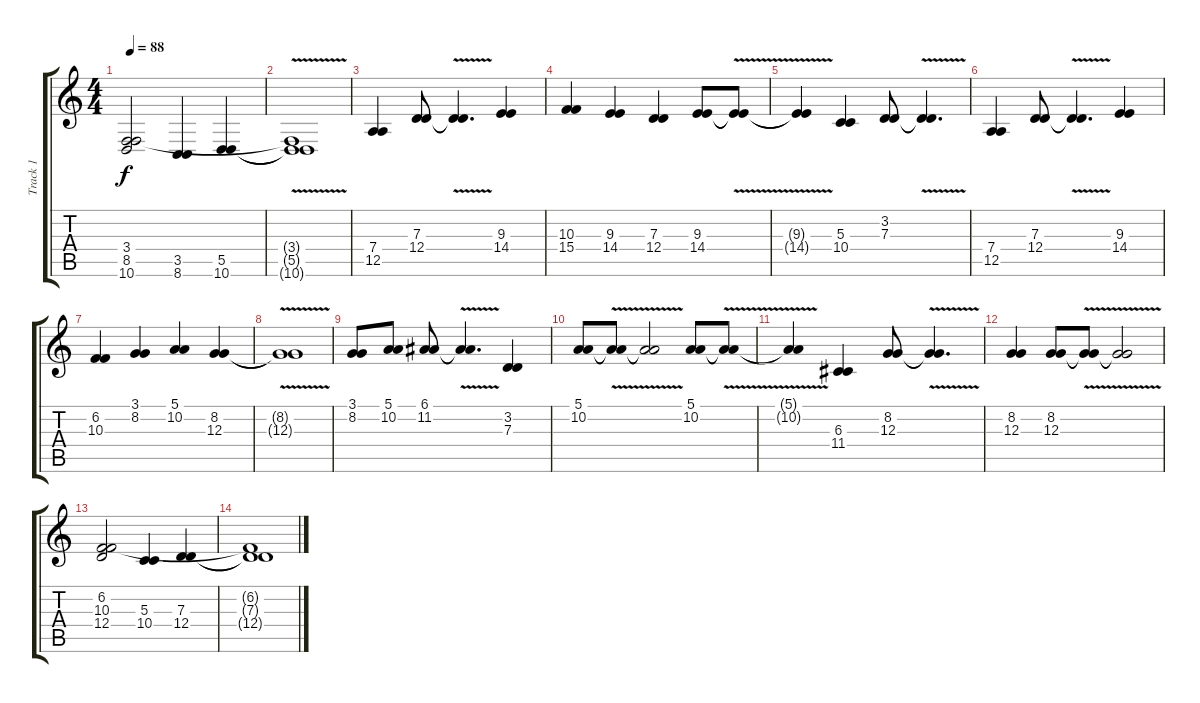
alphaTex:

\track ("Track 1" "Track 1") {instrument frenchhorn}
\staff {score tabs}
\tuning (E4 B3 G3 D3 A2 E2) {hide}
\ts (4 4)
\tempo 88
\clef g2
\ks c
(3.4 8.5 10.6).2{dy f} (3.5 8.6).4 (5.5 10.6).4 |
(3.4{v t} 5.5{v t} 10.6{v t}).1 |
(7.4 12.5).4 (7.3 12.4).8 (7.3{v t} 12.4{v t}).4{d} (9.3 14.4).4 |
(10.3 15.4).4 (9.3 14.4).4 (7.3 12.4).4 (9.3 14.4).8 (9.3{v t} 14.4{v t}).8 |
(9.3{v t} 14.4{v t}).4 (5.3 10.4).4 (3.2 7.3).8 (3.2{v t} 7.3{v t}).4{d} |
(7.4 12.5).4 (7.3 12.4).8 (7.3{v t} 12.4{v t}).4{d} (9.3 14.4).4 |
(6.2 10.3).4 (3.1 8.2).4 (5.1 10.2).4 (8.2 12.3).4 |
(8.2{v t} 12.3{v t}).1 |
(3.1 8.2).8 (5.1 10.2).8 (6.1 11.2).8 (6.1{v t} 11.2{v t}).4{d} (3.2 7.3).4 |
(5.1 10.2).8 (5.1{v t} 10.2{v t}).8 (5.1{v t} 10.2{v t}).2 (5.1 10.2).8 (5.1{v t} 10.2{v t}).8 |
(5.1{v t} 10.2{v t}).4 (6.3 11.4).4 (8.2 12.3).8 (8.2{v t} 12.3{v t}).4{d} |
(8.2 12.3).4 (8.2 12.3).8 (8.2{v t} 12.3{v t}).8 (8.2{v t} 12.3{v t}).2 |
(6.2 10.3 12.4).2 (5.3 10.4).4 (7.3 12.4).4 |
(6.2{t} 7.3{t} 12.4{t}).1
